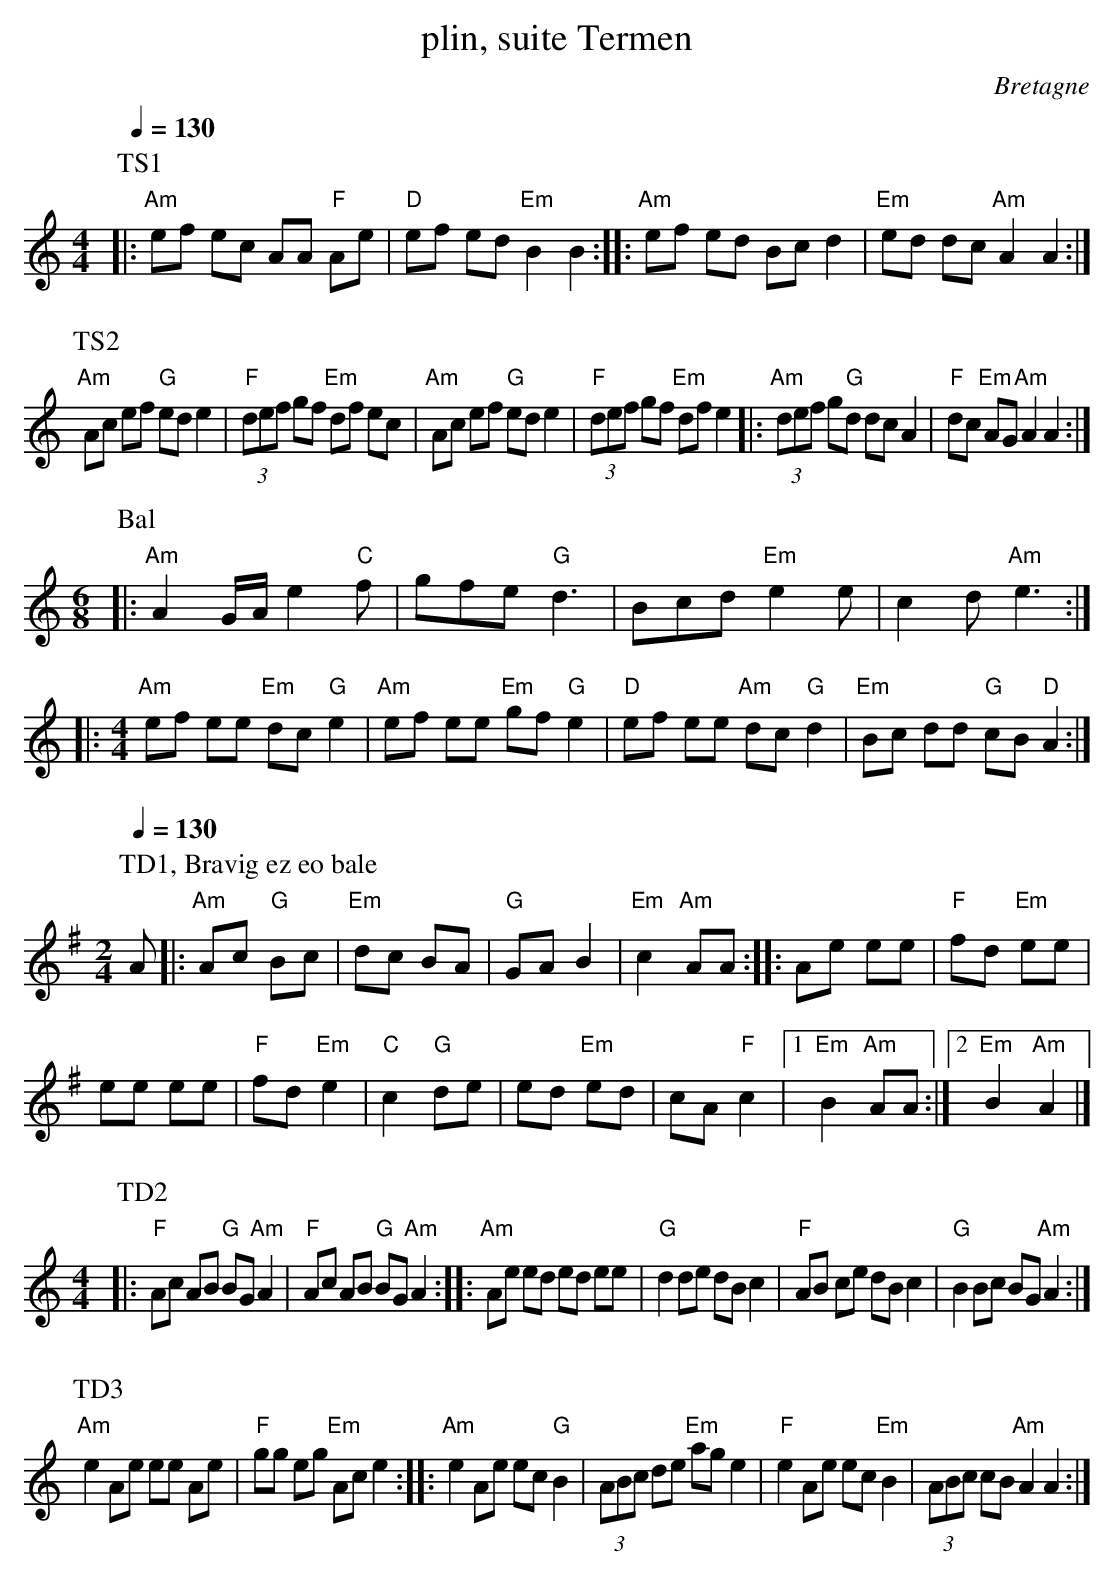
X:1
T:plin, suite Termen
O:Bretagne
L:1/8
Q:1/4=130
M:4/4
K:Cmaj
P:TS1
K:Cmaj
|: "Am"ef ec AA "F"Ae | "D"ef ed "Em"B2 B2 ::\
"Am"ef ed Bc d2 | "Em"ed dc "Am"A2 A2 :|
%%vskip 1
P:TS2
K:Cmaj
"Am"Ac ef "G"ed e2 | "F"(3def gf "Em"df ec | "Am"Ac ef "G"ed e2 |\
"F"(3def gf "Em"df e2 |: "Am"(3def g"G"d dc A2 | "F"dc "Em"AG "Am"A2 A2 :|
%%vskip 1
P:Bal
M:6/8
|: "Am"A2 G/2A/2 e2 "C"f | gfe "G"d3 | Bcd "Em"e2e | c2d "Am"e3 ::\
M:4/4
"Am"ef ee "Em"dc "G"e2 | "Am"ef ee "Em"gf "G"e2 |\
"D"ef ee "Am"dc "G"d2 | "Em"Bc dd "G"cB "D"A2 :|
%%vskip 1
P:TD1, Bravig ez eo bale
M:2/4
L:1/8
Q:1/4=130
K:Gmaj
A |: "Am"Ac "G"Bc | "Em"dc BA | "G"GA B2 | "Em"c2 "Am"AA :: Ae ee | "F"fd "Em"ee |
ee ee | "F"fd "Em"e2 | "C"c2 "G"de | ed "Em"ed | cA "F"c2 |1 "Em"B2 "Am"AA :|2 "Em"B2 "Am"A2 |]
%%vskip 1
P:TD2
M:4/4
K:Cmaj
|: "F"Ac AB "G"BG "Am"A2 | "F"Ac AB "G"BG "Am"A2 ::\
"Am"Ae ed ed ee | "G"d2 de dB c2 | "F"AB ce dB c2 | "G"B2 Bc BG "Am"A2 :|
%%vskip 1
P:TD3
K:Cmaj
"Am"e2 Ae ee Ae | "F"gg eg "Em"Ac e2 ::\
"Am"e2 Ae ec "G"B2 | (3ABc de "Em"ag e2 | "F"e2 Ae ec "Em"B2 | (3ABc cB "Am"A2 A2 :|
